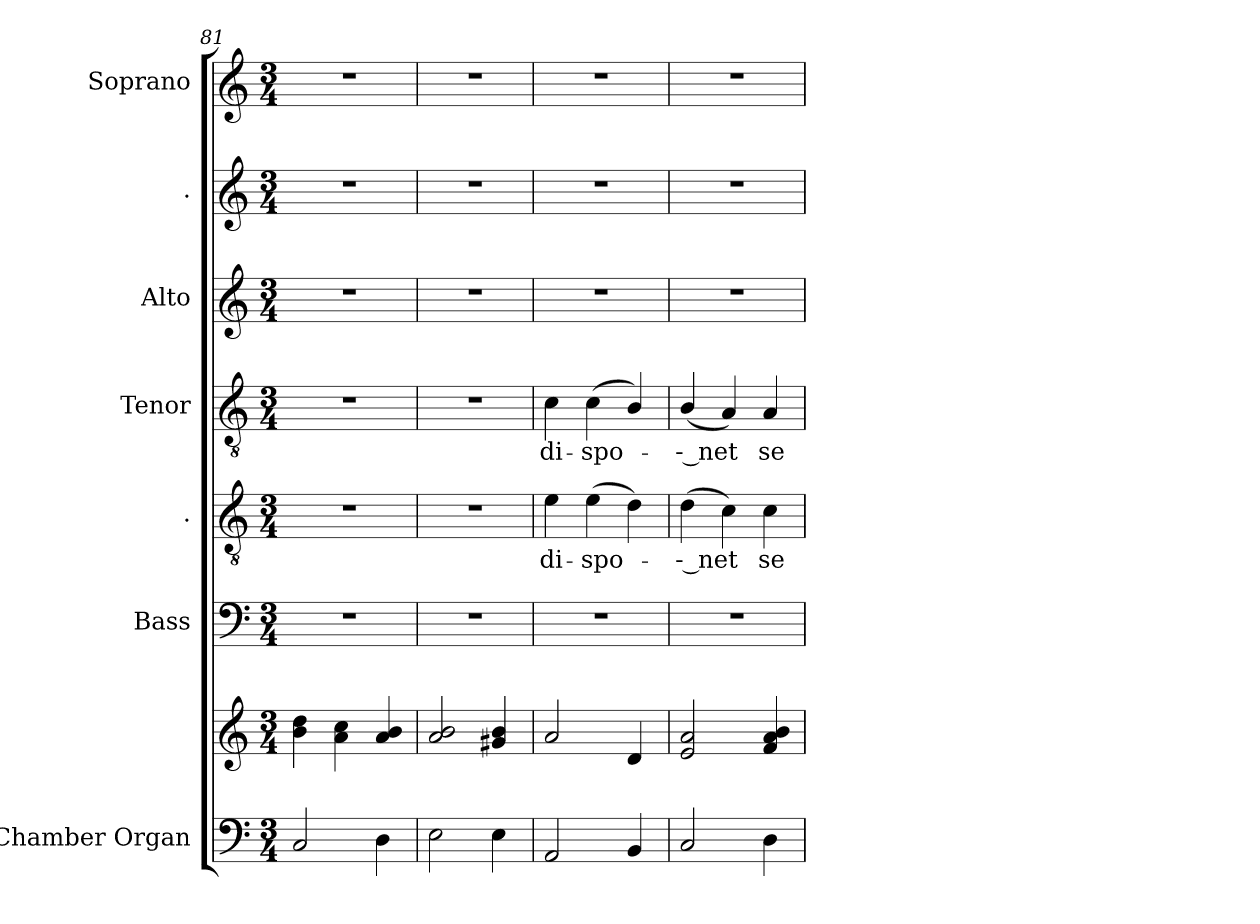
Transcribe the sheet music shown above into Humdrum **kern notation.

**kern	**kern	**kern	**kern	**text	**kern	**text	**kern	**kern	**kern
*part7	*part7	*part6	*part5	*part5	*part4	*part4	*part3	*part2	*part1
*staff8	*staff7	*staff6	*staff5	*staff5	*staff4	*staff4	*staff3	*staff2	*staff1
*I"Chamber  Organ	*	*I"Bass	*I".	*	*I"Tenor	*	*I"Alto	*I".	*I"Soprano
*I'Org.	*	*I'B.	*	*	*I'T.	*	*I'A.	*	*I'S.
*clefF4	*clefG2	*clefF4	*clefGv2	*	*clefGv2	*	*clefG2	*clefG2	*clefG2
*	*	*	*ITrd7c12	*	*ITrd7c12	*	*	*	*
*k[]	*k[]	*k[]	*k[]	*	*k[]	*	*k[]	*k[]	*k[]
*C:	*C:	*C:	*C:	*	*C:	*	*C:	*C:	*C:
*M3/4	*M3/4	*M3/4	*M3/4	*	*M3/4	*	*M3/4	*M3/4	*M3/4
=81	=81	=81	=81	=81	=81	=81	=81	=81	=81
!	!	!LO:N:vis=1	!LO:N:vis=1	!	!LO:N:vis=1	!	!LO:N:vis=1	!LO:N:vis=1	!LO:N:vis=1
2Ci/	4bi\ 4ddi	2.r	2.r	.	2.r	.	2.r	2.r	2.r
.	4ai\ 4cci	.	.	.	.	.	.	.	.
4Di\	4ai/ 4bi	.	.	.	.	.	.	.	.
=82	=82	=82	=82	=82	=82	=82	=82	=82	=82
!	!	!LO:N:vis=1	!LO:N:vis=1	!	!LO:N:vis=1	!	!LO:N:vis=1	!LO:N:vis=1	!LO:N:vis=1
2Ei\	2ai/ 2bi	2.r	2.r	.	2.r	.	2.r	2.r	2.r
4Ei\	4g#Xi/ 4bi	.	.	.	.	.	.	.	.
=83	=83	=83	=83	=83	=83	=83	=83	=83	=83
!	!	!LO:N:vis=1	!	!	!	!	!	!	!
!	!	!	!	!LO:LY:b:color=#000000	!	!	!	!	!
!	!	!	!	!	!	!LO:LY:b:color=#000000	!LO:N:vis=1	!LO:N:vis=1	!LO:N:vis=1
2AAi/	2ai/	2.r	4Ei\	di-	4Ci\	di-	2.r	2.r	2.r
!	!	!	!	!LO:LY:b:color=#000000	!	!	!	!	!
!	!	!	!	!	!	!LO:LY:b:color=#000000	!	!	!
.	.	.	(4Ei\	-spo-	(4Ci\	-spo-	.	.	.
4BBi/	4di/	.	4Di\)	.	4BBi/)	.	.	.	.
=84	=84	=84	=84	=84	=84	=84	=84	=84	=84
!	!	!LO:N:vis=1	!	!	!	!	!	!	!
!	!	!	!	!LO:LY:b:color=#000000	!	!	!	!	!
!	!	!	!	!	!	!LO:LY:b:color=#000000	!LO:N:vis=1	!LO:N:vis=1	!LO:N:vis=1
2Ci/	2ei/ 2ai	2.r	(4Di\	-- net	(4BBi/	-- net	2.r	2.r	2.r
.	.	.	4Ci\)	.	4AAi/)	.	.	.	.
!	!	!	!	!LO:LY:b:color=#000000	!	!	!	!	!
!	!	!	!	!	!	!LO:LY:b:color=#000000	!	!	!
4Di\	4fi/ 4ai 4bi	.	4Ci\	se-	4AAi/	se-	.	.	.
=	=	=	=	=	=	=	=	=	=
*-	*-	*-	*-	*-	*-	*-	*-	*-	*-
